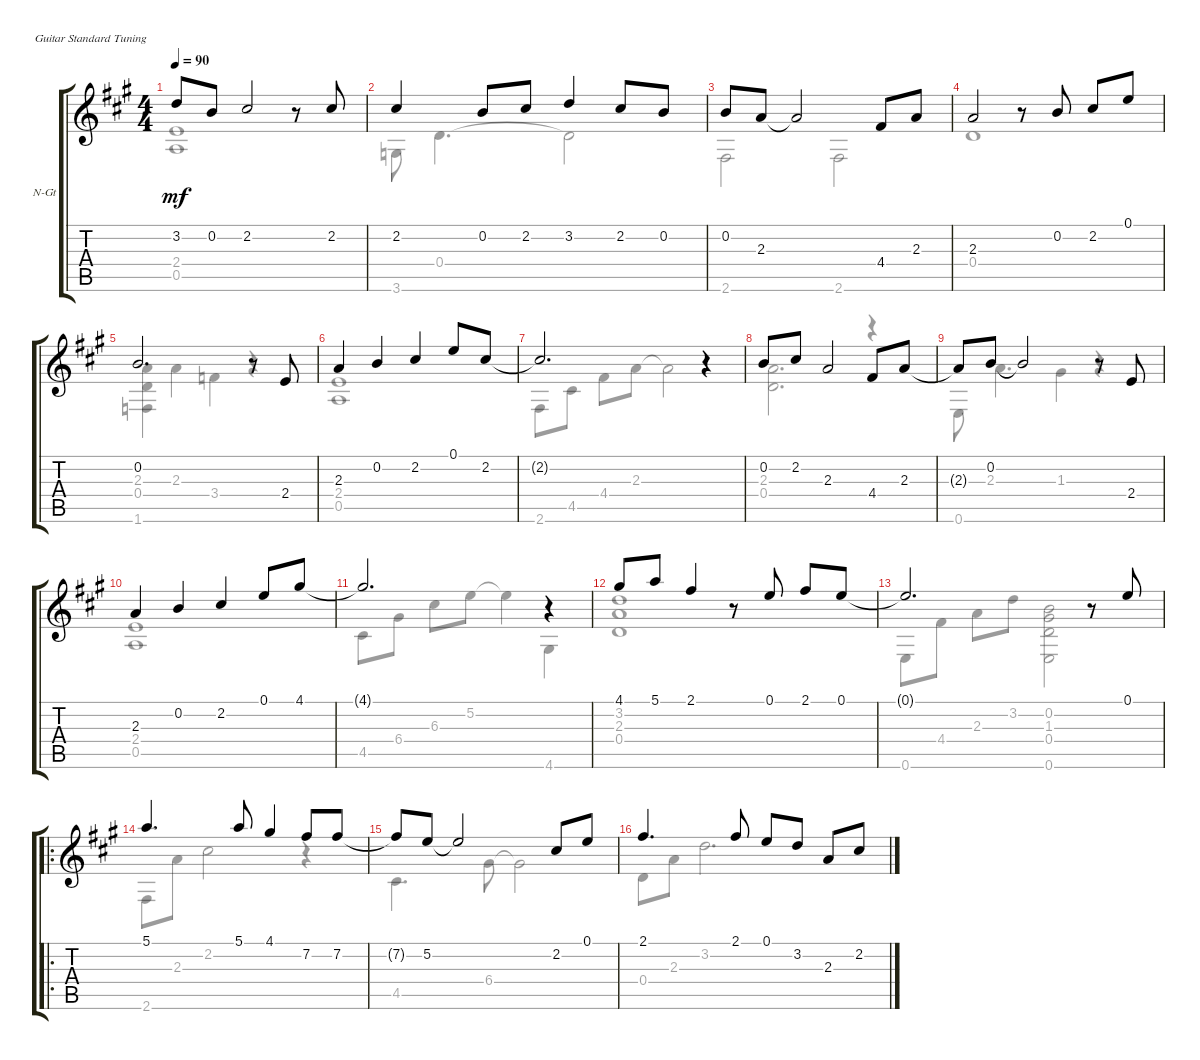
\defaultSystemsLayout 4
\bracketExtendMode groupsimilarinstruments
\firstSystemTrackNameOrientation horizontal
\otherSystemsTrackNameOrientation horizontal
\track ("Nylon Guitar" "N-Gt") {instrument acousticguitarnylon}
\staff {score tabs}
\tuning (E4 B3 G3 D3 A2 E2)
\voice
\ts (4 4)
\tempo 90
\clef g2
\ks a
3.2.8{dy mf} 0.2.8 2.2.2 r.8 2.2.8 |
2.2.4 0.2.8 2.2.8 3.2.4 2.2.8 0.2.8 |
0.2.8 2.3.8 2.3{t}.2 4.4.8 2.3.8 |
2.3.2 r.8 0.2.8 2.2.8 0.1.8 |
0.2.2{d} r.8 2.4.8 |
2.3.4 0.2.4 2.2.4 0.1.8 2.2.8 |
2.2{t}.2{d} r.4 |
0.2.8 2.2.8 2.3.2 4.4.8 2.3.8 |
2.3{t}.8 0.2.8 0.2{t}.2 r.8 2.4.8 |
2.3.4 0.2.4 2.2.4 0.1.8 4.1.8 |
4.1{t}.2{d} r.4 |
4.1.8 5.1.8 2.1.4 r.8 0.1.8 2.1.8 0.1.8 |
0.1{t}.2{d} r.8 0.1.8 |
\ro
5.1.4{d} 5.1.8 4.1.4 7.2.8 7.2.8 |
7.2{t}.8 5.2.8 5.2{t}.2 2.2.8 0.1.8 |
2.1.4{d} 2.1.8 0.1.8 3.2.8 2.3.8 2.2.8
\voice
\clef g2
\ottava regular
\simile none
\ks a
(2.4 0.5).1{dy mf} |
3.6.8 0.4.4{d} 0.4{t}.2 |
2.6.2 2.6.2 |
0.4.1 |
(2.3 0.4 1.6).4 2.3.4 3.4.4 r.4 |
(2.4 0.5).1 |
2.6.8 4.5.8 4.4.8 2.3.8 2.3{t}.2 |
(2.3 0.4).2{d} r.4 |
0.6.8 2.3.4{d} 1.3.4 r.4 |
(2.4 0.5).1 |
4.5.8 6.4.8 6.3.8 5.2.8 5.2{t}.4 4.6.4 |
(3.2 2.3 0.4).1 |
0.6.8 4.4.8 2.3.8 3.2.8 (0.2 1.3 0.4 0.6).2 |
2.6.8 2.3.8 2.2.2 r.4 |
4.5.4{d} 6.4.8 6.4{t}.2 |
0.4.8 2.3.8 3.2.2{d}
